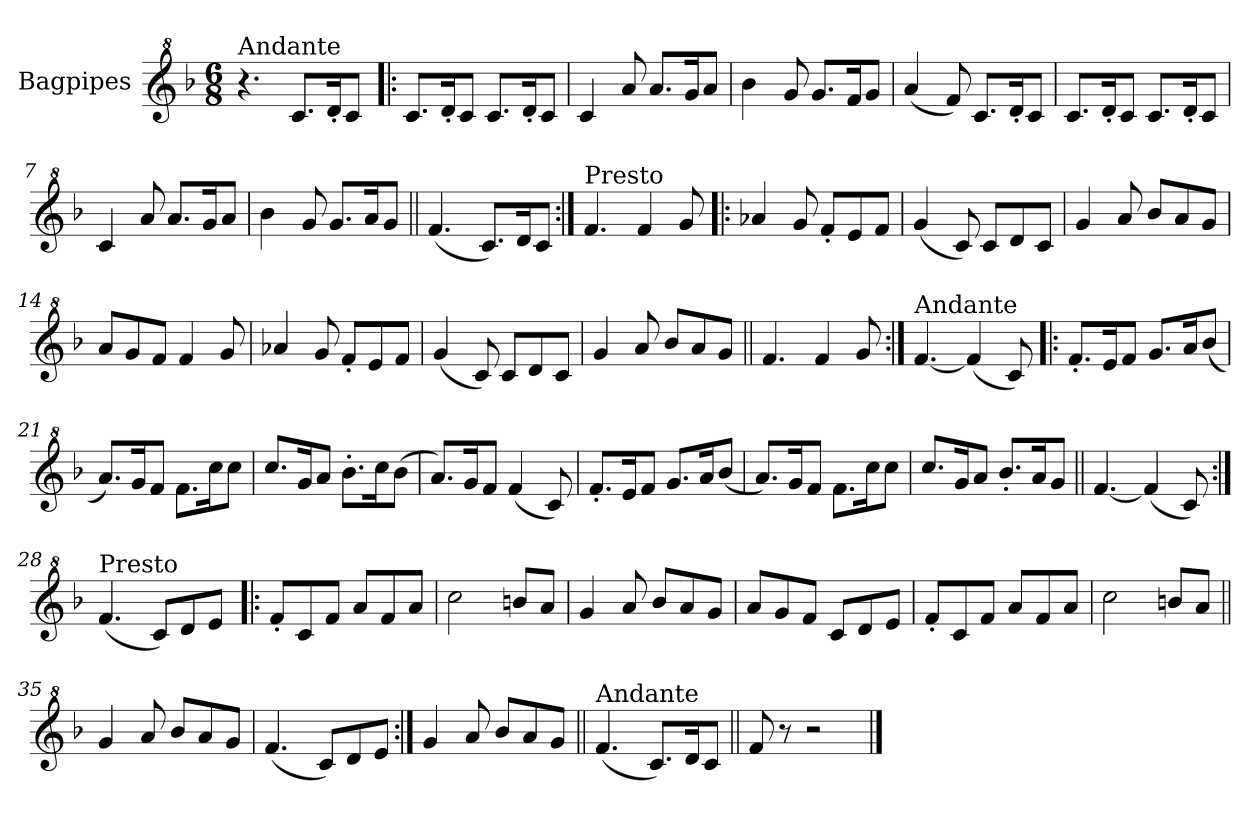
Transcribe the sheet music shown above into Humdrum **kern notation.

**kern
*part1
*staff1
*I"Bagpipes
*I'Bag
*clefG^2
*k[b-]
*F:
*M6/8
=1
!LO:TX:a:t=Andante
4.r
8.cc/L
16dd'/K
8cc/J
=2!|:
8.cc/L
16dd'/K
8cc/J
8.cc/L
16dd'/K
8cc/J
=3
4cc/
8aa/
8.aa/L
16gg/K
8aa/J
=4
4bb-\
8gg/
8.gg/L
16ff/K
8gg/J
=5
(4aa/
8ff/)
8.cc/L
16dd'/K
8cc/J
=6
8.cc/L
16dd'/K
8cc/J
8.cc/L
16dd'/K
8cc/J
=7
4cc/
8aa/
8.aa/L
16gg/K
8aa/J
!!LO:LB:g=z
=8
4bb-\
8gg/
8.gg/L
16aa/K
8gg/J
=9||
(4.ff/
8.cc/L)
16dd/K
8cc/J
=10:|!
!LO:TX:a:t=Presto
4.ff/
4ff/
8gg/
=11!|:
4aa-X/
8gg/
8ff'/L
8ee/
8ff/J
=12
(4gg/
8cc/)
8cc/L
8dd/
8cc/J
=13
4gg/
8aa/
8bb-/L
8aa/
8gg/J
=14
8aa/L
8gg/
8ff/J
4ff/
8gg/
=15
4aa-X/
8gg/
8ff'/L
8ee/
8ff/J
!!LO:LB:g=z
=16
(4gg/
8cc/)
8cc/L
8dd/
8cc/J
=17
4gg/
8aa/
8bb-/L
8aa/
8gg/J
=18||
4.ff/
4ff/
8gg/
=19:|!
!LO:TX:a:t=Andante
[4.ff/
(4ff/]
8cc/)
=20!|:
8.ff'/L
16ee/K
8ff/J
8.gg/L
16aa/K
(8bb-/J
=21
8.aa/L)
16gg/K
8ff/J
8.ff\L
16ccc\K
8ccc\J
=22
8.ccc/L
16gg/K
8aa/J
8.bb-'\L
16ccc\K
(8bb-\J
!!LO:LB:g=z
=23
8.aa/L)
16gg/K
8ff/J
(4ff/
8cc/)
=24
8.ff'/L
16ee/K
8ff/J
8.gg/L
16aa/K
(8bb-/J
=25
8.aa/L)
16gg/K
8ff/J
8.ff\L
16ccc\K
8ccc\J
=26
8.ccc/L
16gg/K
8aa/J
8.bb-'/L
16aa/K
8gg/J
=27||
[4.ff/
(4ff/]
8cc/)
=28:|!
!LO:TX:a:t=Presto
(4.ff/
8cc/L)
8dd/
8ee/J
=29!|:
8ff'/L
8cc/
8ff/J
8aa/L
8ff/
8aa/J
!!LO:LB:g=z
=30
2ccc\
8bbn/L
8aa/J
=31
4gg/
8aa/
8bb-/L
8aa/
8gg/J
=32
8aa/L
8gg/
8ff/J
8cc/L
8dd/
8ee/J
=33
8ff'/L
8cc/
8ff/J
8aa/L
8ff/
8aa/J
=34
2ccc\
8bbn/L
8aa/J
=35||
4gg/
8aa/
8bb-/L
8aa/
8gg/J
=36
(4.ff/
8cc/L)
8dd/
8ee/J
=37:|!
4gg/
8aa/
8bb-/L
8aa/
8gg/J
!!LO:LB:g=z
=38||
!LO:TX:a:t=Andante
(4.ff/
8.cc/L)
16dd/K
8cc/J
=39||
8ff/
8r
2r
==
*-
